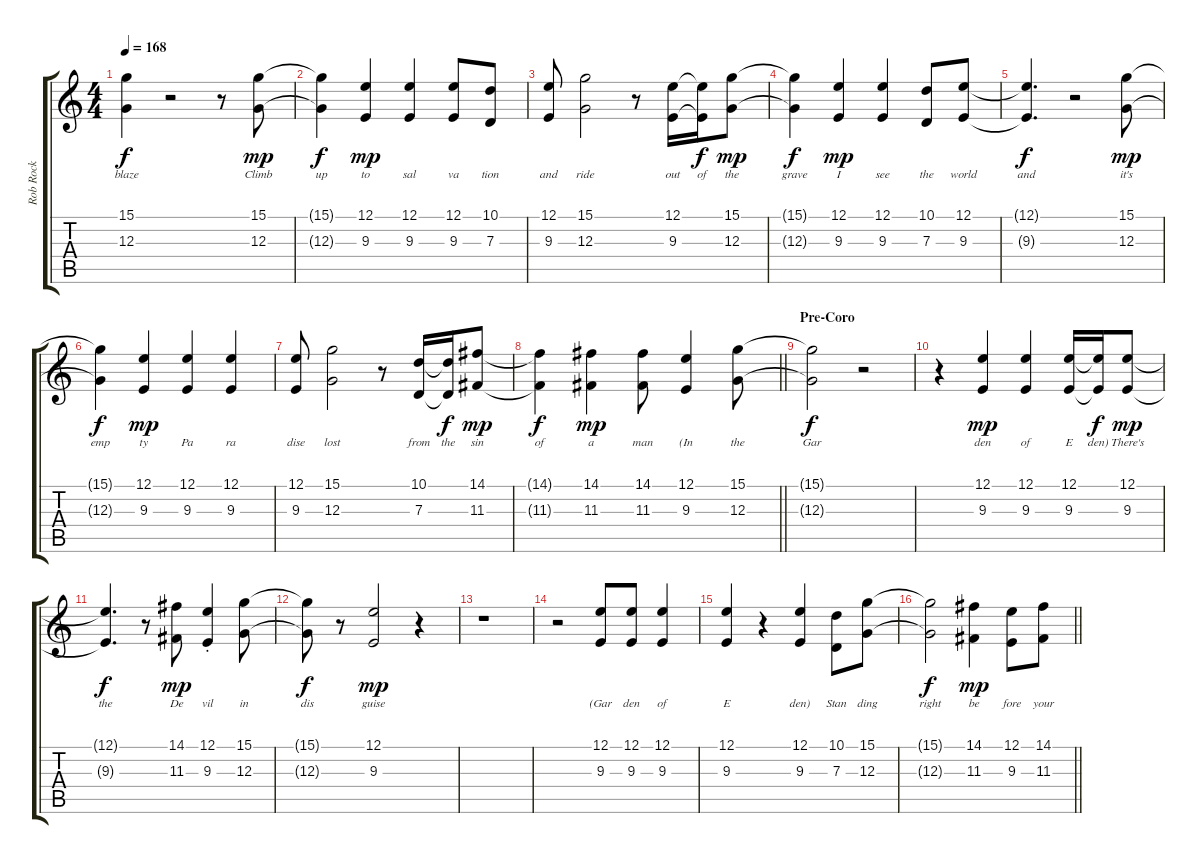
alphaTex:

\track ("Rob Rock" "Rob Rock") {instrument lead2sawtooth}
\staff {score tabs}
\tuning (E4 B3 G3 D3 A2 E2) {hide}
\ts (4 4)
\tempo 168
\clef g2
\ks c
(15.1{t} 12.3{t}).4{lyrics (0 "blaze") lyrics (1 "") lyrics (2 "") lyrics (3 "") lyrics (4 "") dy f} r.2 r.8 (15.1 12.3).8{lyrics (0 "Climb") lyrics (1 "") lyrics (2 "") lyrics (3 "") lyrics (4 "") dy mp} |
(15.1{t} 12.3{t}).4{lyrics (0 "up") lyrics (1 "") lyrics (2 "") lyrics (3 "") lyrics (4 "") dy f} (12.1 9.3).4{lyrics (0 "to") lyrics (1 "") lyrics (2 "") lyrics (3 "") lyrics (4 "") dy mp} (12.1 9.3).4{lyrics (0 "sal") lyrics (1 "") lyrics (2 "") lyrics (3 "") lyrics (4 "")} (12.1 9.3).8{lyrics (0 "va") lyrics (1 "") lyrics (2 "") lyrics (3 "") lyrics (4 "")} (10.1 7.3).8{lyrics (0 "tion") lyrics (1 "") lyrics (2 "") lyrics (3 "") lyrics (4 "")} |
(12.1 9.3).8{lyrics (0 "and") lyrics (1 "") lyrics (2 "") lyrics (3 "") lyrics (4 "")} (15.1 12.3).2{lyrics (0 "ride") lyrics (1 "") lyrics (2 "") lyrics (3 "") lyrics (4 "")} r.8 (12.1 9.3).16{lyrics (0 "out") lyrics (1 "") lyrics (2 "") lyrics (3 "") lyrics (4 "")} (12.1{t} 9.3{t}).16{lyrics (0 "of") lyrics (1 "") lyrics (2 "") lyrics (3 "") lyrics (4 "") dy f} (15.1 12.3).8{lyrics (0 "the") lyrics (1 "") lyrics (2 "") lyrics (3 "") lyrics (4 "") dy mp} |
(15.1{t} 12.3{t}).4{lyrics (0 "grave") lyrics (1 "") lyrics (2 "") lyrics (3 "") lyrics (4 "") dy f} (12.1 9.3).4{lyrics (0 "I") lyrics (1 "") lyrics (2 "") lyrics (3 "") lyrics (4 "") dy mp} (12.1 9.3).4{lyrics (0 "see") lyrics (1 "") lyrics (2 "") lyrics (3 "") lyrics (4 "")} (10.1 7.3).8{lyrics (0 "the") lyrics (1 "") lyrics (2 "") lyrics (3 "") lyrics (4 "")} (12.1 9.3).8{lyrics (0 "world") lyrics (1 "") lyrics (2 "") lyrics (3 "") lyrics (4 "")} |
(12.1{t} 9.3{t}).4{d lyrics (0 "and") lyrics (1 "") lyrics (2 "") lyrics (3 "") lyrics (4 "") dy f} r.2 (15.1 12.3).8{lyrics (0 "it's") lyrics (1 "") lyrics (2 "") lyrics (3 "") lyrics (4 "") dy mp} |
(15.1{t} 12.3{t}).4{lyrics (0 "emp") lyrics (1 "") lyrics (2 "") lyrics (3 "") lyrics (4 "") dy f} (12.1 9.3).4{lyrics (0 "ty") lyrics (1 "") lyrics (2 "") lyrics (3 "") lyrics (4 "") dy mp} (12.1 9.3).4{lyrics (0 "Pa") lyrics (1 "") lyrics (2 "") lyrics (3 "") lyrics (4 "")} (12.1 9.3).4{lyrics (0 "ra") lyrics (1 "") lyrics (2 "") lyrics (3 "") lyrics (4 "")} |
(12.1 9.3).8{lyrics (0 "dise") lyrics (1 "") lyrics (2 "") lyrics (3 "") lyrics (4 "")} (15.1 12.3).2{lyrics (0 "lost") lyrics (1 "") lyrics (2 "") lyrics (3 "") lyrics (4 "")} r.8 (10.1 7.3).16{lyrics (0 "from") lyrics (1 "") lyrics (2 "") lyrics (3 "") lyrics (4 "")} (10.1{t} 7.3{t}).16{lyrics (0 "the") lyrics (1 "") lyrics (2 "") lyrics (3 "") lyrics (4 "") dy f} (14.1 11.3).8{lyrics (0 "sin") lyrics (1 "") lyrics (2 "") lyrics (3 "") lyrics (4 "") dy mp} |
\barLineRight lightlight
(14.1{t} 11.3{t}).4{lyrics (0 "of") lyrics (1 "") lyrics (2 "") lyrics (3 "") lyrics (4 "") dy f} (14.1 11.3).4{lyrics (0 "a") lyrics (1 "") lyrics (2 "") lyrics (3 "") lyrics (4 "") dy mp} (14.1 11.3).8{lyrics (0 "man") lyrics (1 "") lyrics (2 "") lyrics (3 "") lyrics (4 "")} (12.1 9.3).4{lyrics (0 "(In") lyrics (1 "") lyrics (2 "") lyrics (3 "") lyrics (4 "")} (15.1 12.3).8{lyrics (0 "the") lyrics (1 "") lyrics (2 "") lyrics (3 "") lyrics (4 "")} |
\section ("" "Pre-Coro")
(15.1{t} 12.3{t}).2{lyrics (0 "Gar") lyrics (1 "") lyrics (2 "") lyrics (3 "") lyrics (4 "") dy f} r.2 |
r.4 (12.1 9.3).4{lyrics (0 "den") lyrics (1 "") lyrics (2 "") lyrics (3 "") lyrics (4 "") dy mp} (12.1 9.3).4{lyrics (0 "of") lyrics (1 "") lyrics (2 "") lyrics (3 "") lyrics (4 "")} (12.1 9.3).16{lyrics (0 "E") lyrics (1 "") lyrics (2 "") lyrics (3 "") lyrics (4 "")} (12.1{t} 9.3{t}).16{lyrics (0 "den)") lyrics (1 "") lyrics (2 "") lyrics (3 "") lyrics (4 "") dy f} (12.1 9.3).8{lyrics (0 "There's") lyrics (1 "") lyrics (2 "") lyrics (3 "") lyrics (4 "") dy mp} |
(12.1{t} 9.3{t}).4{d lyrics (0 "the") lyrics (1 "") lyrics (2 "") lyrics (3 "") lyrics (4 "") dy f} r.8 (14.1 11.3).8{lyrics (0 "De") lyrics (1 "") lyrics (2 "") lyrics (3 "") lyrics (4 "") dy mp} (12.1{st} 9.3{st}).4{lyrics (0 "vil") lyrics (1 "") lyrics (2 "") lyrics (3 "") lyrics (4 "")} (15.1 12.3).8{lyrics (0 "in") lyrics (1 "") lyrics (2 "") lyrics (3 "") lyrics (4 "")} |
(15.1{t} 12.3{t}).8{lyrics (0 "dis") lyrics (1 "") lyrics (2 "") lyrics (3 "") lyrics (4 "") dy f} r.8 (12.1 9.3).2{lyrics (0 "guise") lyrics (1 "") lyrics (2 "") lyrics (3 "") lyrics (4 "") dy mp} r.4 |
r.1 |
r.2 (12.1 9.3).8{lyrics (0 "(Gar") lyrics (1 "") lyrics (2 "") lyrics (3 "") lyrics (4 "")} (12.1 9.3).8{lyrics (0 "den") lyrics (1 "") lyrics (2 "") lyrics (3 "") lyrics (4 "")} (12.1 9.3).4{lyrics (0 "of") lyrics (1 "") lyrics (2 "") lyrics (3 "") lyrics (4 "")} |
(12.1 9.3).4{lyrics (0 "E") lyrics (1 "") lyrics (2 "") lyrics (3 "") lyrics (4 "")} r.4 (12.1 9.3).4{lyrics (0 "den)") lyrics (1 "") lyrics (2 "") lyrics (3 "") lyrics (4 "")} (10.1 7.3).8{lyrics (0 "Stan") lyrics (1 "") lyrics (2 "") lyrics (3 "") lyrics (4 "")} (15.1 12.3).8{lyrics (0 "ding") lyrics (1 "") lyrics (2 "") lyrics (3 "") lyrics (4 "")} |
\barLineRight lightlight
(15.1{t} 12.3{t}).2{lyrics (0 "right") lyrics (1 "") lyrics (2 "") lyrics (3 "") lyrics (4 "") dy f} (14.1 11.3).4{lyrics (0 "be") lyrics (1 "") lyrics (2 "") lyrics (3 "") lyrics (4 "") dy mp} (12.1 9.3).8{lyrics (0 "fore") lyrics (1 "") lyrics (2 "") lyrics (3 "") lyrics (4 "")} (14.1 11.3).8{lyrics (0 "your") lyrics (1 "") lyrics (2 "") lyrics (3 "") lyrics (4 "")}
